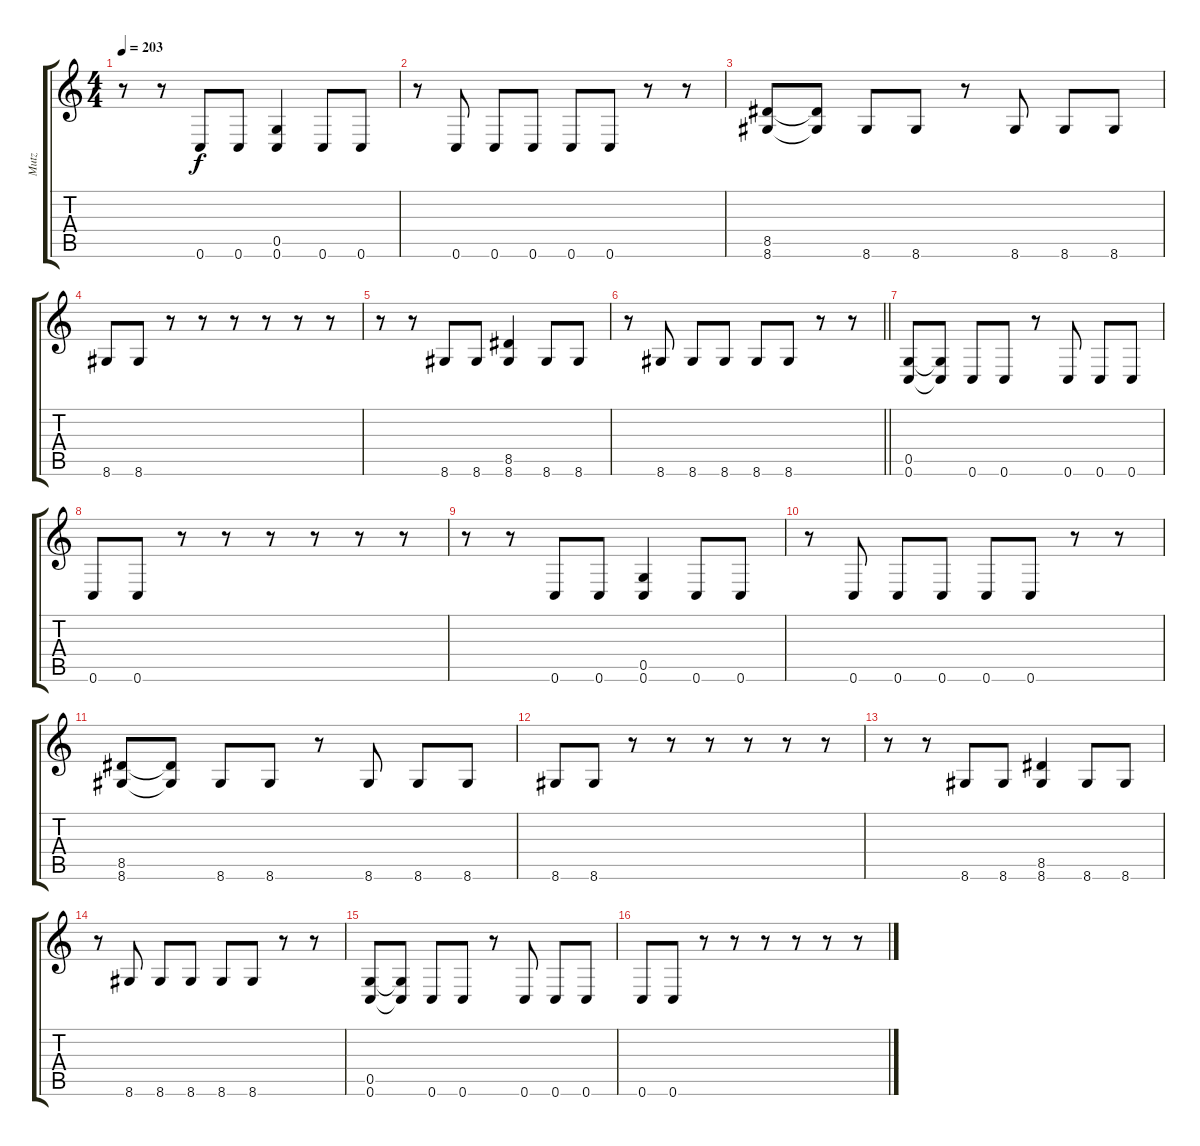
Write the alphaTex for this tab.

\track ("Mutz" "Mutz") {instrument distortionguitar}
\staff {score tabs}
\tuning (D4 A3 F3 C3 G2 C2) {hide}
\ts (4 4)
\tempo 203
\clef g2
\ks c
r.8{dy f} r.8 0.6.8 0.6.8 (0.5 0.6).4 0.6.8 0.6.8 |
r.8 0.6.8 0.6.8 0.6.8 0.6.8 0.6.8 r.8 r.8 |
(8.5 8.6).8 (8.5{t} 8.6{t}).8 8.6.8 8.6.8 r.8 8.6.8 8.6.8 8.6.8 |
8.6.8 8.6.8 r.8 r.8 r.8 r.8 r.8 r.8 |
r.8 r.8 8.6.8 8.6.8 (8.5 8.6).4 8.6.8 8.6.8 |
\barLineRight lightlight
r.8 8.6.8 8.6.8 8.6.8 8.6.8 8.6.8 r.8 r.8 |
\section ("" "")
(0.5 0.6).8 (0.5{t} 0.6{t}).8 0.6.8 0.6.8 r.8 0.6.8 0.6.8 0.6.8 |
0.6.8 0.6.8 r.8 r.8 r.8 r.8 r.8 r.8 |
r.8 r.8 0.6.8 0.6.8 (0.5 0.6).4 0.6.8 0.6.8 |
r.8 0.6.8 0.6.8 0.6.8 0.6.8 0.6.8 r.8 r.8 |
(8.5 8.6).8 (8.5{t} 8.6{t}).8 8.6.8 8.6.8 r.8 8.6.8 8.6.8 8.6.8 |
8.6.8 8.6.8 r.8 r.8 r.8 r.8 r.8 r.8 |
r.8 r.8 8.6.8 8.6.8 (8.5 8.6).4 8.6.8 8.6.8 |
r.8 8.6.8 8.6.8 8.6.8 8.6.8 8.6.8 r.8 r.8 |
(0.5 0.6).8 (0.5{t} 0.6{t}).8 0.6.8 0.6.8 r.8 0.6.8 0.6.8 0.6.8 |
0.6.8 0.6.8 r.8 r.8 r.8 r.8 r.8 r.8
